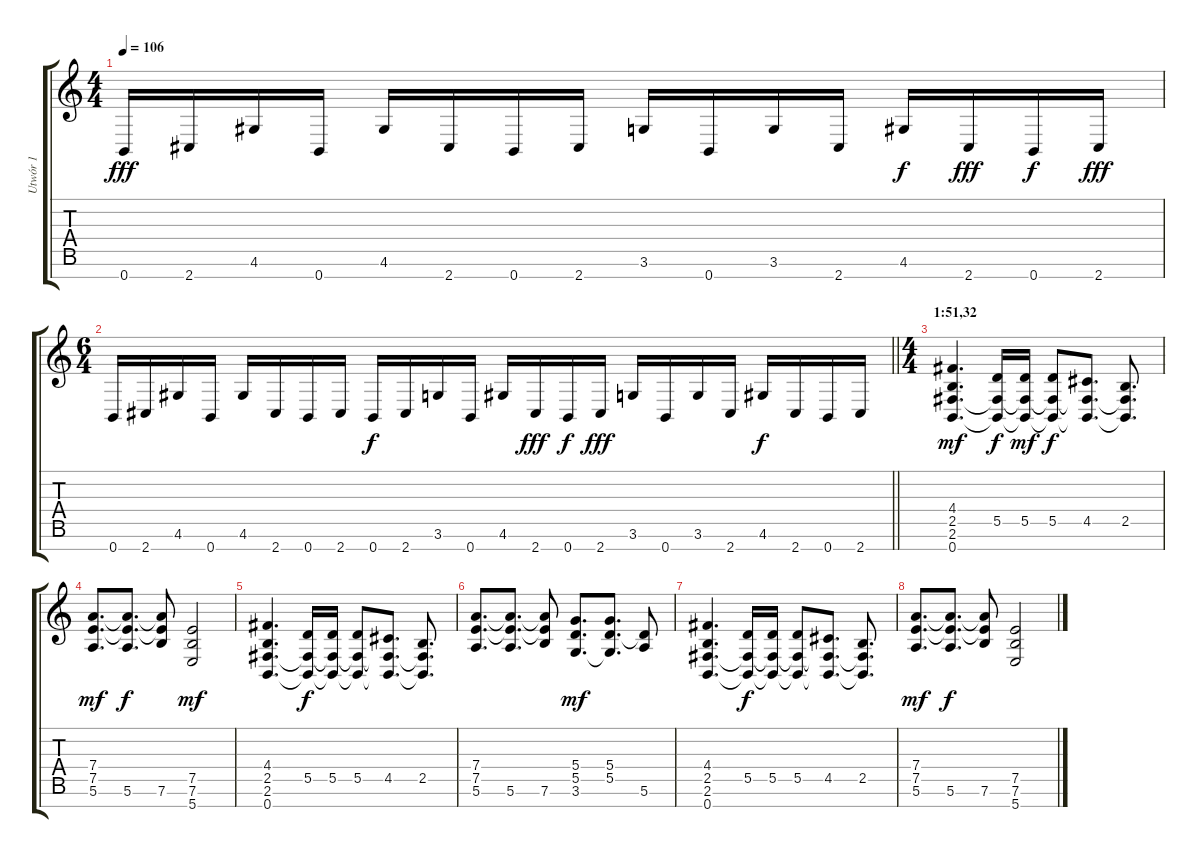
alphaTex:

\track ("Utwór 1" "Utwór 1") {instrument distortionguitar}
\staff {score tabs}
\tuning (E4 B3 G3 D3 A2 E2 B1) {hide}
\ts (4 4)
\tempo 106
\clef g2
\ks c
0.7.16{dy fff} 2.7.16 4.6.16 0.7.16 4.6.16 2.7.16 0.7.16 2.7.16 3.6.16 0.7.16 3.6.16 2.7.16 4.6.16{dy f} 2.7.16{dy fff} 0.7.16{dy f} 2.7.16{dy fff} |
\ts (6 4)
\barLineRight lightlight
0.7.16 2.7.16 4.6.16 0.7.16 4.6.16 2.7.16 0.7.16 2.7.16 0.7.16{dy f} 2.7.16 3.6.16 0.7.16 4.6.16 2.7.16{dy fff} 0.7.16{dy f} 2.7.16{dy fff} 3.6.16 0.7.16 3.6.16 2.7.16 4.6.16{dy f} 2.7.16 0.7.16 2.7.16 |
\ts (4 4)
\section ("" "1:51,32")
(4.4 2.5 2.6 0.7).4{d dy mf} (5.5 2.6{t} 0.7{t}).16{dy f} (5.5 2.6{t} 0.7{t}).16{dy mf} (5.5 2.6{t} 0.7{t}).8{dy f} (4.5 2.6{t} 0.7{t}).8{d} (2.5 2.6{t} 0.7{t}).8{d} |
(7.4 7.5 5.6).8{d dy mf} (7.4{t} 7.5{t} 5.6).8{d dy f} (7.4{t} 7.5{t} 7.6).8 (7.5 7.6 5.7).2{dy mf} |
(4.4 2.5 2.6 0.7).4{d} (5.5 2.6{t} 0.7{t}).16{dy f} (5.5 2.6{t} 0.7{t}).16 (5.5 2.6{t} 0.7{t}).8 (4.5 2.6{t} 0.7{t}).8{d} (2.5 2.6{t} 0.7{t}).8{d} |
(7.4 7.5 5.6).8{d} (7.4{t} 7.5{t} 5.6).8{d} (7.4{t} 7.5{t} 7.6).8 (5.4 5.5 3.6).8{d dy mf} (5.4 5.5 3.6{t}).8{d} (5.5{t} 5.6).8 |
(4.4 2.5 2.6 0.7).4{d} (5.5 2.6{t} 0.7{t}).16{dy f} (5.5 2.6{t} 0.7{t}).16 (5.5 2.6{t} 0.7{t}).8 (4.5 2.6{t} 0.7{t}).8{d} (2.5 2.6{t} 0.7{t}).8{d} |
(7.4 7.5 5.6).8{d dy mf} (7.4{t} 7.5{t} 5.6).8{d dy f} (7.4{t} 7.5{t} 7.6).8 (7.5 7.6 5.7).2
